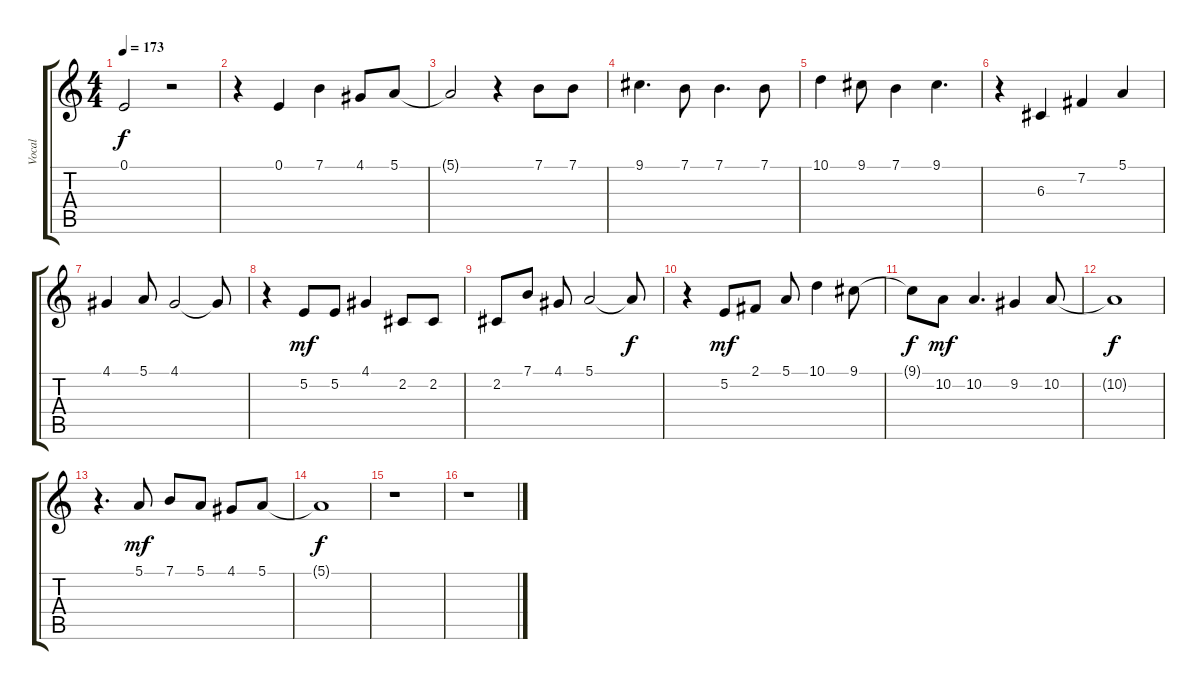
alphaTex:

\track ("Vocal" "Vocal") {instrument lead1square}
\staff {score tabs}
\tuning (E4 B3 G3 D3 A2 E2) {hide}
\ts (4 4)
\tempo 173
\clef g2
\ks c
0.1{t}.2{dy f} r.2 |
r.4 0.1.4 7.1.4 4.1.8 5.1.8 |
5.1{t}.2 r.4 7.1.8 7.1.8 |
9.1.4{d} 7.1.8 7.1.4{d} 7.1.8 |
10.1.4 9.1.8 7.1.4 9.1.4{d} |
r.4 6.3.4 7.2.4 5.1.4 |
4.1.4 5.1.8 4.1.2 4.1{t}.8 |
r.4 5.2.8{dy mf} 5.2.8 4.1.4 2.2.8 2.2.8 |
2.2.8 7.1.8 4.1.8 5.1.2 5.1{t}.8{dy f} |
r.4 5.2.8{dy mf} 2.1.8 5.1.8 10.1.4 9.1.8 |
9.1{t}.8{dy f} 10.2.8{dy mf} 10.2.4{d} 9.2.4 10.2.8 |
10.2{t}.1{dy f} |
r.4{d} 5.1.8{dy mf} 7.1.8 5.1.8 4.1.8 5.1.8 |
5.1{t}.1{dy f} |
r.1 |
r.1
